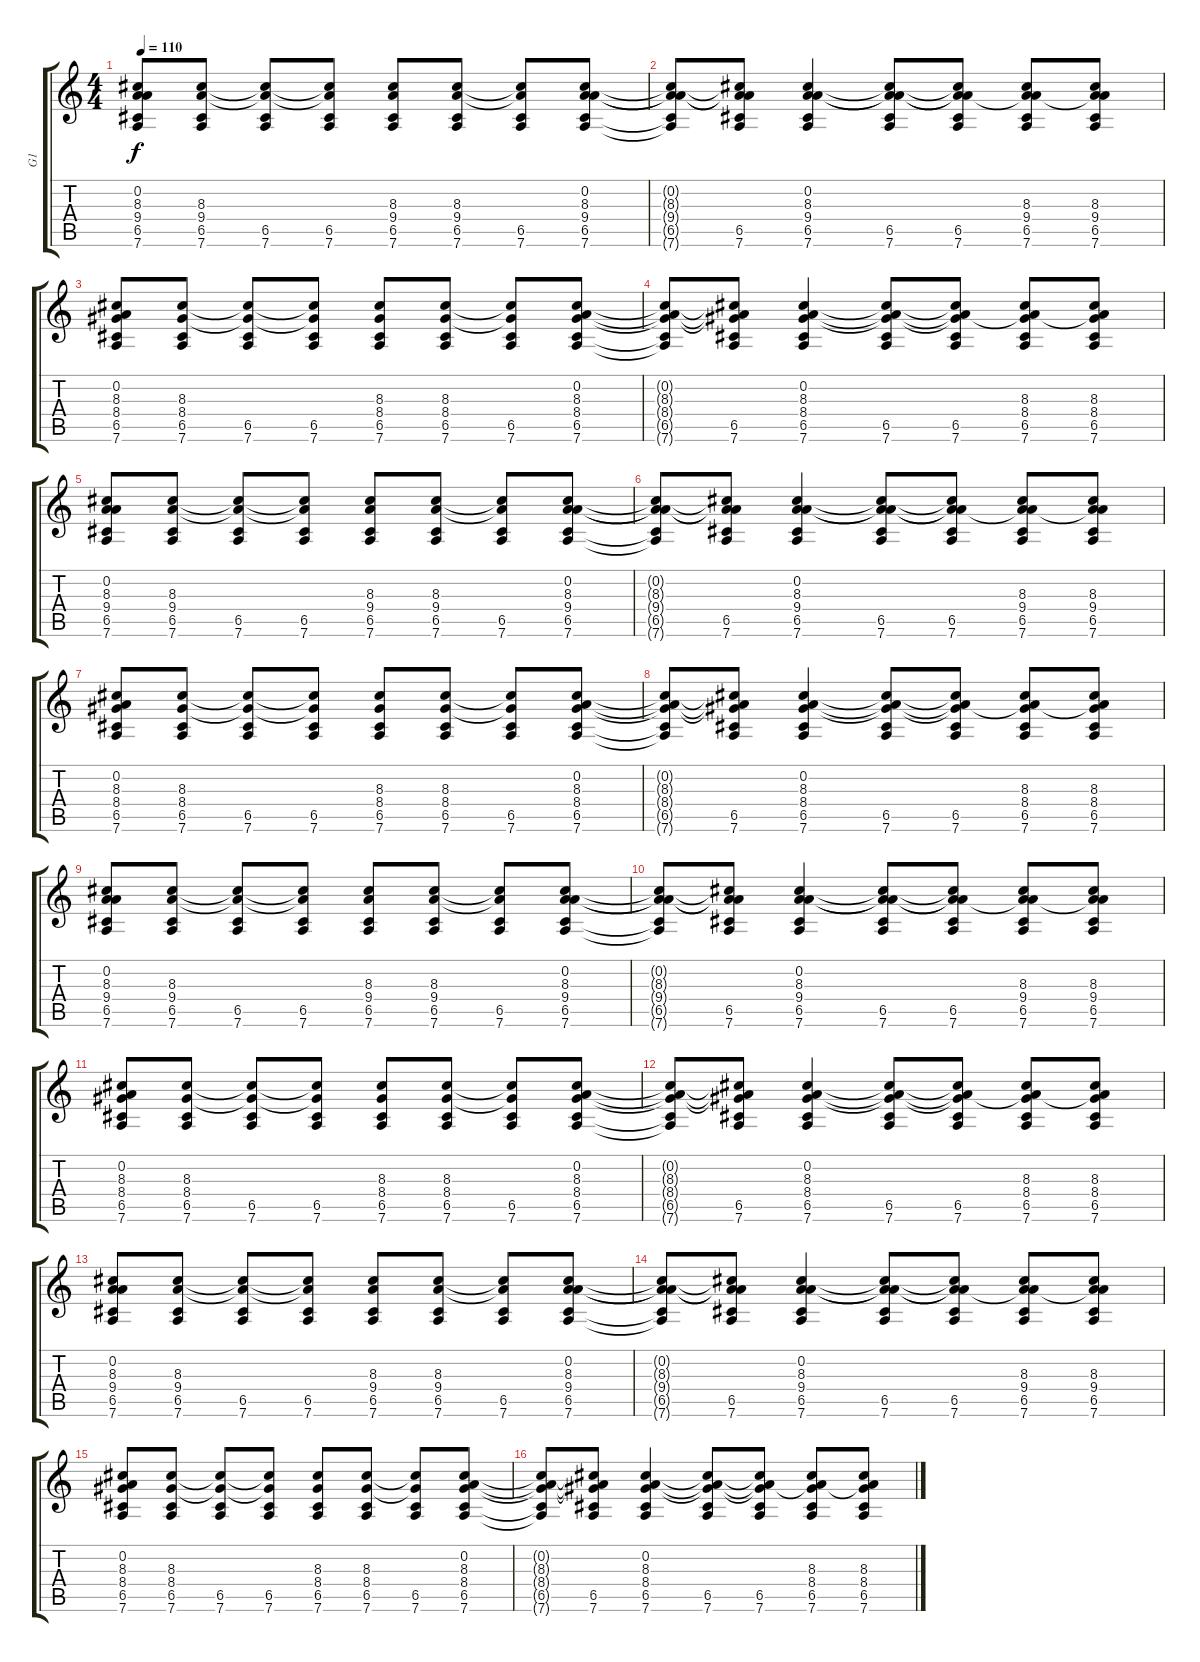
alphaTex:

\track ("G1" "G1") {instrument electricguitarjazz}
\staff {score tabs}
\tuning (D4 A3 F3 C3 G2 D2) {hide}
\ts (4 4)
\tempo 110
\clef g2
\ks c
(0.2 8.3 9.4 6.5 7.6).8{dy f} (8.3 9.4 6.5 7.6).8 (8.3{t} 9.4{t} 6.5 7.6).8 (8.3{t} 9.4{t} 6.5 7.6).8 (8.3 9.4 6.5 7.6).8 (8.3 9.4 6.5 7.6).8 (8.3{t} 9.4{t} 6.5 7.6).8 (0.2 8.3 9.4 6.5 7.6).8 |
(0.2{t} 8.3{t} 9.4{t} 6.5{t} 7.6{t}).8 (0.2{t} 8.3{t} 9.4{t} 6.5 7.6).8 (0.2 8.3 9.4 6.5 7.6).4 (0.2{t} 8.3{t} 9.4{t} 6.5 7.6).8 (0.2{t} 8.3{t} 9.4{t} 6.5 7.6).8 (0.2{t} 8.3 9.4 6.5 7.6).8 (0.2{t} 8.3 9.4 6.5 7.6).8 |
(0.2 8.3 8.4 6.5 7.6).8 (8.3 8.4 6.5 7.6).8 (8.3{t} 8.4{t} 6.5 7.6).8 (8.3{t} 8.4{t} 6.5 7.6).8 (8.3 8.4 6.5 7.6).8 (8.3 8.4 6.5 7.6).8 (8.3{t} 8.4{t} 6.5 7.6).8 (0.2 8.3 8.4 6.5 7.6).8 |
(0.2{t} 8.3{t} 8.4{t} 6.5{t} 7.6{t}).8 (0.2{t} 8.3{t} 8.4{t} 6.5 7.6).8 (0.2 8.3 8.4 6.5 7.6).4 (0.2{t} 8.3{t} 8.4{t} 6.5 7.6).8 (0.2{t} 8.3{t} 8.4{t} 6.5 7.6).8 (0.2{t} 8.3 8.4 6.5 7.6).8 (0.2{t} 8.3 8.4 6.5 7.6).8 |
(0.2 8.3 9.4 6.5 7.6).8 (8.3 9.4 6.5 7.6).8 (8.3{t} 9.4{t} 6.5 7.6).8 (8.3{t} 9.4{t} 6.5 7.6).8 (8.3 9.4 6.5 7.6).8 (8.3 9.4 6.5 7.6).8 (8.3{t} 9.4{t} 6.5 7.6).8 (0.2 8.3 9.4 6.5 7.6).8 |
(0.2{t} 8.3{t} 9.4{t} 6.5{t} 7.6{t}).8 (0.2{t} 8.3{t} 9.4{t} 6.5 7.6).8 (0.2 8.3 9.4 6.5 7.6).4 (0.2{t} 8.3{t} 9.4{t} 6.5 7.6).8 (0.2{t} 8.3{t} 9.4{t} 6.5 7.6).8 (0.2{t} 8.3 9.4 6.5 7.6).8 (0.2{t} 8.3 9.4 6.5 7.6).8 |
(0.2 8.3 8.4 6.5 7.6).8 (8.3 8.4 6.5 7.6).8 (8.3{t} 8.4{t} 6.5 7.6).8 (8.3{t} 8.4{t} 6.5 7.6).8 (8.3 8.4 6.5 7.6).8 (8.3 8.4 6.5 7.6).8 (8.3{t} 8.4{t} 6.5 7.6).8 (0.2 8.3 8.4 6.5 7.6).8 |
(0.2{t} 8.3{t} 8.4{t} 6.5{t} 7.6{t}).8 (0.2{t} 8.3{t} 8.4{t} 6.5 7.6).8 (0.2 8.3 8.4 6.5 7.6).4 (0.2{t} 8.3{t} 8.4{t} 6.5 7.6).8 (0.2{t} 8.3{t} 8.4{t} 6.5 7.6).8 (0.2{t} 8.3 8.4 6.5 7.6).8 (0.2{t} 8.3 8.4 6.5 7.6).8 |
(0.2 8.3 9.4 6.5 7.6).8 (8.3 9.4 6.5 7.6).8 (8.3{t} 9.4{t} 6.5 7.6).8 (8.3{t} 9.4{t} 6.5 7.6).8 (8.3 9.4 6.5 7.6).8 (8.3 9.4 6.5 7.6).8 (8.3{t} 9.4{t} 6.5 7.6).8 (0.2 8.3 9.4 6.5 7.6).8 |
(0.2{t} 8.3{t} 9.4{t} 6.5{t} 7.6{t}).8 (0.2{t} 8.3{t} 9.4{t} 6.5 7.6).8 (0.2 8.3 9.4 6.5 7.6).4 (0.2{t} 8.3{t} 9.4{t} 6.5 7.6).8 (0.2{t} 8.3{t} 9.4{t} 6.5 7.6).8 (0.2{t} 8.3 9.4 6.5 7.6).8 (0.2{t} 8.3 9.4 6.5 7.6).8 |
(0.2 8.3 8.4 6.5 7.6).8 (8.3 8.4 6.5 7.6).8 (8.3{t} 8.4{t} 6.5 7.6).8 (8.3{t} 8.4{t} 6.5 7.6).8 (8.3 8.4 6.5 7.6).8 (8.3 8.4 6.5 7.6).8 (8.3{t} 8.4{t} 6.5 7.6).8 (0.2 8.3 8.4 6.5 7.6).8 |
(0.2{t} 8.3{t} 8.4{t} 6.5{t} 7.6{t}).8 (0.2{t} 8.3{t} 8.4{t} 6.5 7.6).8 (0.2 8.3 8.4 6.5 7.6).4 (0.2{t} 8.3{t} 8.4{t} 6.5 7.6).8 (0.2{t} 8.3{t} 8.4{t} 6.5 7.6).8 (0.2{t} 8.3 8.4 6.5 7.6).8 (0.2{t} 8.3 8.4 6.5 7.6).8 |
(0.2 8.3 9.4 6.5 7.6).8 (8.3 9.4 6.5 7.6).8 (8.3{t} 9.4{t} 6.5 7.6).8 (8.3{t} 9.4{t} 6.5 7.6).8 (8.3 9.4 6.5 7.6).8 (8.3 9.4 6.5 7.6).8 (8.3{t} 9.4{t} 6.5 7.6).8 (0.2 8.3 9.4 6.5 7.6).8 |
(0.2{t} 8.3{t} 9.4{t} 6.5{t} 7.6{t}).8 (0.2{t} 8.3{t} 9.4{t} 6.5 7.6).8 (0.2 8.3 9.4 6.5 7.6).4 (0.2{t} 8.3{t} 9.4{t} 6.5 7.6).8 (0.2{t} 8.3{t} 9.4{t} 6.5 7.6).8 (0.2{t} 8.3 9.4 6.5 7.6).8 (0.2{t} 8.3 9.4 6.5 7.6).8 |
(0.2 8.3 8.4 6.5 7.6).8 (8.3 8.4 6.5 7.6).8 (8.3{t} 8.4{t} 6.5 7.6).8 (8.3{t} 8.4{t} 6.5 7.6).8 (8.3 8.4 6.5 7.6).8 (8.3 8.4 6.5 7.6).8 (8.3{t} 8.4{t} 6.5 7.6).8 (0.2 8.3 8.4 6.5 7.6).8 |
(0.2{t} 8.3{t} 8.4{t} 6.5{t} 7.6{t}).8 (0.2{t} 8.3{t} 8.4{t} 6.5 7.6).8 (0.2 8.3 8.4 6.5 7.6).4 (0.2{t} 8.3{t} 8.4{t} 6.5 7.6).8 (0.2{t} 8.3{t} 8.4{t} 6.5 7.6).8 (0.2{t} 8.3 8.4 6.5 7.6).8 (0.2{t} 8.3 8.4 6.5 7.6).8
